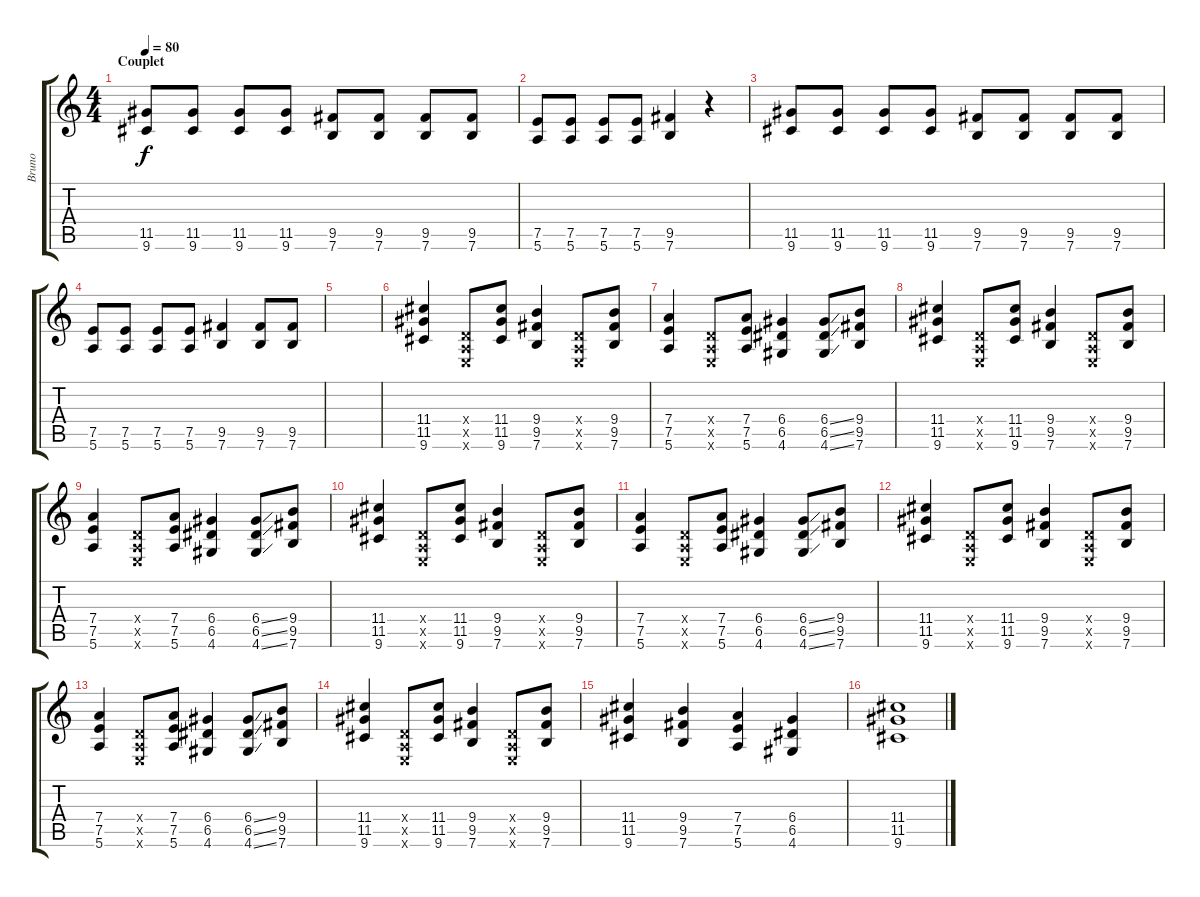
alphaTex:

\track ("Bruno" "Bruno") {instrument overdrivenguitar}
\staff {score tabs}
\tuning (E4 B3 G3 D3 A2 E2) {hide}
\ts (4 4)
\section ("" "Couplet")
\tempo 80
\clef g2
\ks c
(11.5 9.6).8{dy f} (11.5 9.6).8 (11.5 9.6).8 (11.5 9.6).8 (9.5 7.6).8 (9.5 7.6).8 (9.5 7.6).8 (9.5 7.6).8 |
(7.5 5.6).8 (7.5 5.6).8 (7.5 5.6).8 (7.5 5.6).8 (9.5 7.6).4 r.4 |
(11.5 9.6).8 (11.5 9.6).8 (11.5 9.6).8 (11.5 9.6).8 (9.5 7.6).8 (9.5 7.6).8 (9.5 7.6).8 (9.5 7.6).8 |
(7.5 5.6).8 (7.5 5.6).8 (7.5 5.6).8 (7.5 5.6).8 (9.5 7.6).4 (9.5 7.6).8 (9.5 7.6).8 |
|
(11.4 11.5 9.6).4 (0.4{x} 0.5{x} 0.6{x}).8 (11.4 11.5 9.6).8 (9.4 9.5 7.6).4 (0.4{x} 0.5{x} 0.6{x}).8 (9.4 9.5 7.6).8 |
(7.4 7.5 5.6).4 (0.4{x} 0.5{x} 0.6{x}).8 (7.4 7.5 5.6).8 (6.4 6.5 4.6).4 (6.4{ss} 6.5{ss} 4.6{ss}).8 (9.4 9.5 7.6).8 |
(11.4 11.5 9.6).4 (0.4{x} 0.5{x} 0.6{x}).8 (11.4 11.5 9.6).8 (9.4 9.5 7.6).4 (0.4{x} 0.5{x} 0.6{x}).8 (9.4 9.5 7.6).8 |
(7.4 7.5 5.6).4 (0.4{x} 0.5{x} 0.6{x}).8 (7.4 7.5 5.6).8 (6.4 6.5 4.6).4 (6.4{ss} 6.5{ss} 4.6{ss}).8 (9.4 9.5 7.6).8 |
(11.4 11.5 9.6).4 (0.4{x} 0.5{x} 0.6{x}).8 (11.4 11.5 9.6).8 (9.4 9.5 7.6).4 (0.4{x} 0.5{x} 0.6{x}).8 (9.4 9.5 7.6).8 |
(7.4 7.5 5.6).4 (0.4{x} 0.5{x} 0.6{x}).8 (7.4 7.5 5.6).8 (6.4 6.5 4.6).4 (6.4{ss} 6.5{ss} 4.6{ss}).8 (9.4 9.5 7.6).8 |
(11.4 11.5 9.6).4 (0.4{x} 0.5{x} 0.6{x}).8 (11.4 11.5 9.6).8 (9.4 9.5 7.6).4 (0.4{x} 0.5{x} 0.6{x}).8 (9.4 9.5 7.6).8 |
(7.4 7.5 5.6).4 (0.4{x} 0.5{x} 0.6{x}).8 (7.4 7.5 5.6).8 (6.4 6.5 4.6).4 (6.4{ss} 6.5{ss} 4.6{ss}).8 (9.4 9.5 7.6).8 |
(11.4 11.5 9.6).4 (0.4{x} 0.5{x} 0.6{x}).8 (11.4 11.5 9.6).8 (9.4 9.5 7.6).4 (0.4{x} 0.5{x} 0.6{x}).8 (9.4 9.5 7.6).8 |
(11.4 11.5 9.6).4 (9.4 9.5 7.6).4 (7.4 7.5 5.6).4 (6.4 6.5 4.6).4 |
(11.4 11.5 9.6).1
